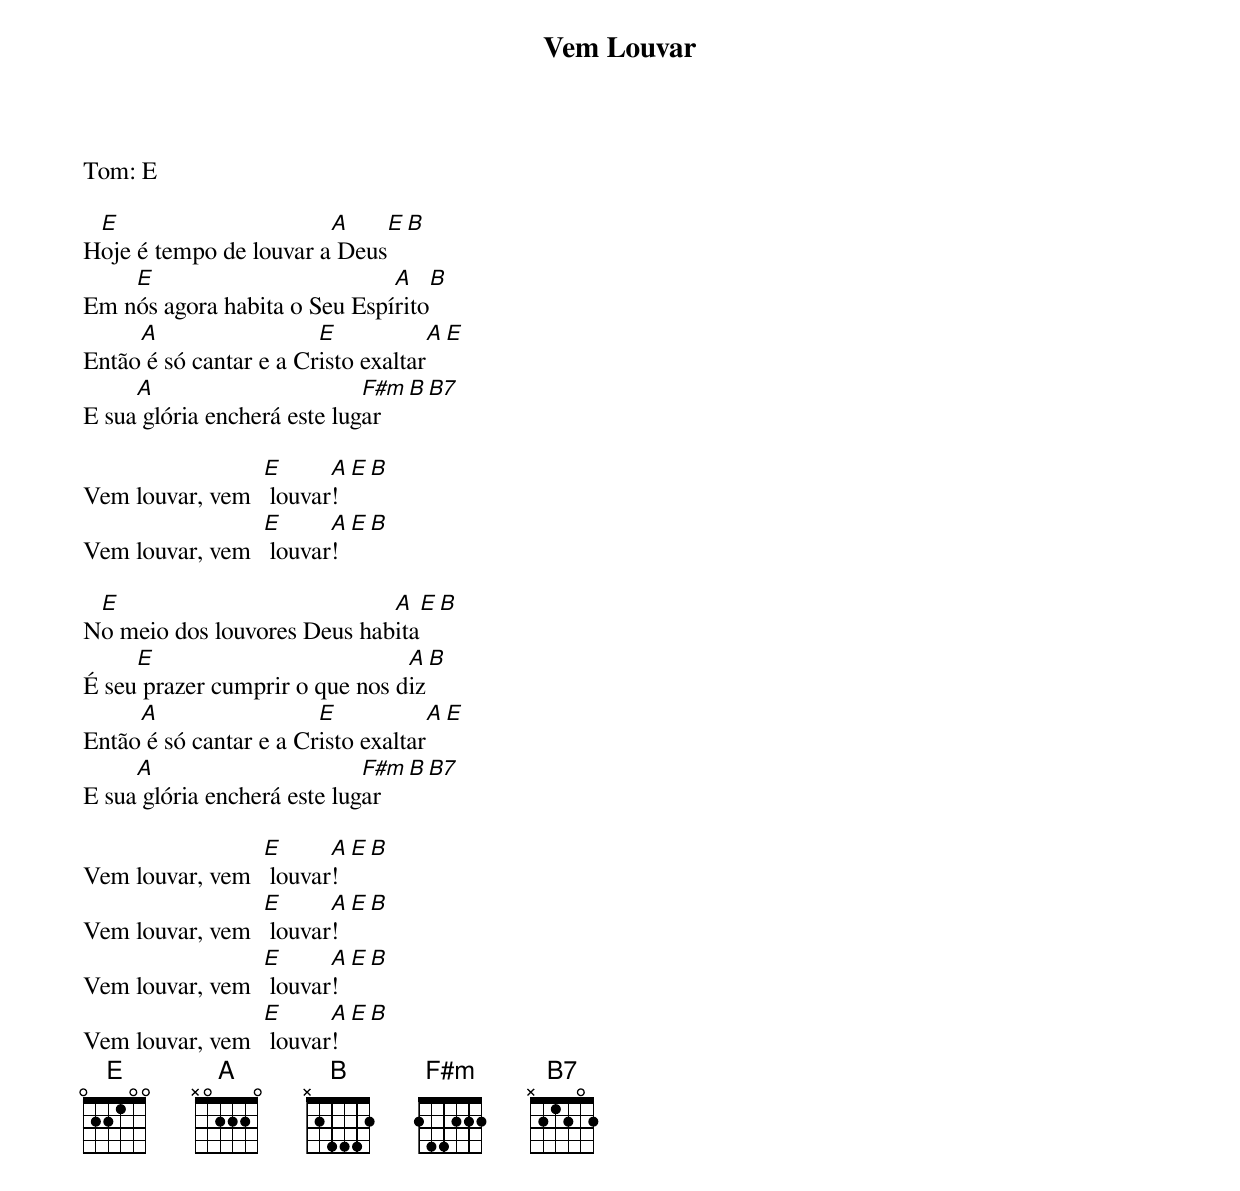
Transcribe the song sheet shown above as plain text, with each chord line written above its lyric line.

Vem Louvar
Tom: E

 E                      A                        E      B
Hoje é tempo de louvar a Deus
    E                         A                      B
Em nós agora habita o Seu Espírito
     A                  E               A             E
Então é só cantar e a Cristo exaltar
     A                       F#m            B        B7
E sua glória encherá este lugar

                 E      A            E    B
Vem louvar, vem   louvar!
                 E      A            E    B
Vem louvar, vem   louvar!

 E                           A                      E       B
No meio dos louvores Deus habita
     E                          A                       B
É seu prazer cumprir o que nos diz
     A                  E               A             E
Então é só cantar e a Cristo exaltar
     A                       F#m            B        B7
E sua glória encherá este lugar

                 E      A            E    B
Vem louvar, vem   louvar!
                 E      A            E    B
Vem louvar, vem   louvar!
                 E      A            E    B
Vem louvar, vem   louvar!
                 E      A            E    B
Vem louvar, vem   louvar!
